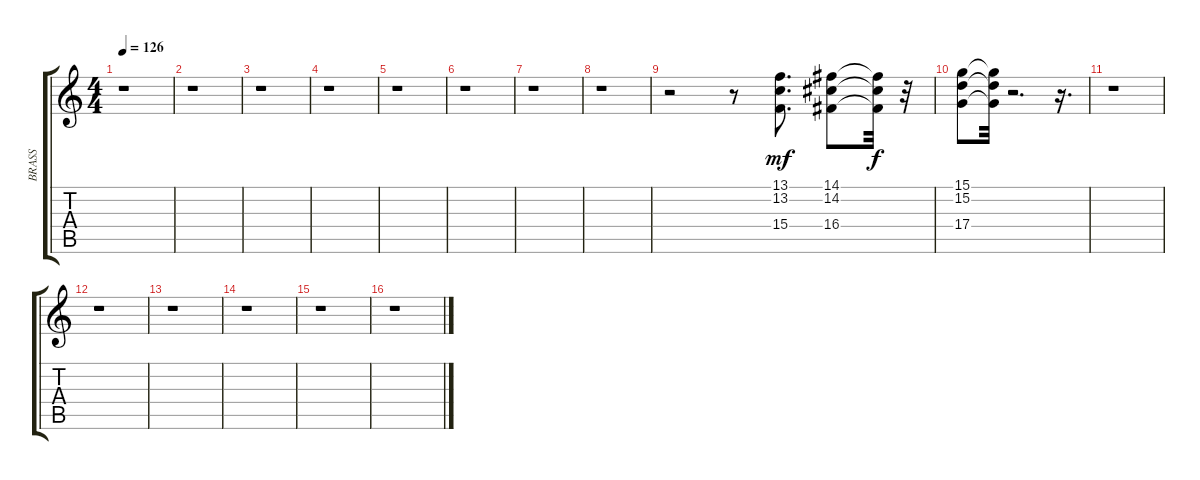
\track ("BRASS" "BRASS") {instrument brasssection}
\staff {score tabs}
\tuning (E4 B3 G3 D3 A2 E2) {hide}
\ts (4 4)
\tempo 126
\clef g2
\ks c
r.1{dy mf instrument brasssection} |
r.1 |
r.1 |
r.1 |
r.1 |
r.1 |
r.1 |
r.1 |
r.2 r.8 (13.1 13.2 15.4).8{d} (14.1 14.2 16.4).8 (14.1{t} 14.2{t} 16.4{t}).32{dy f} r.32 |
(15.1 15.2 17.4).8 (15.1{t} 15.2{t} 17.4{t}).32 r.2{d} r.16{d} |
r.1 |
r.1 |
r.1 |
r.1 |
r.1 |
r.1
